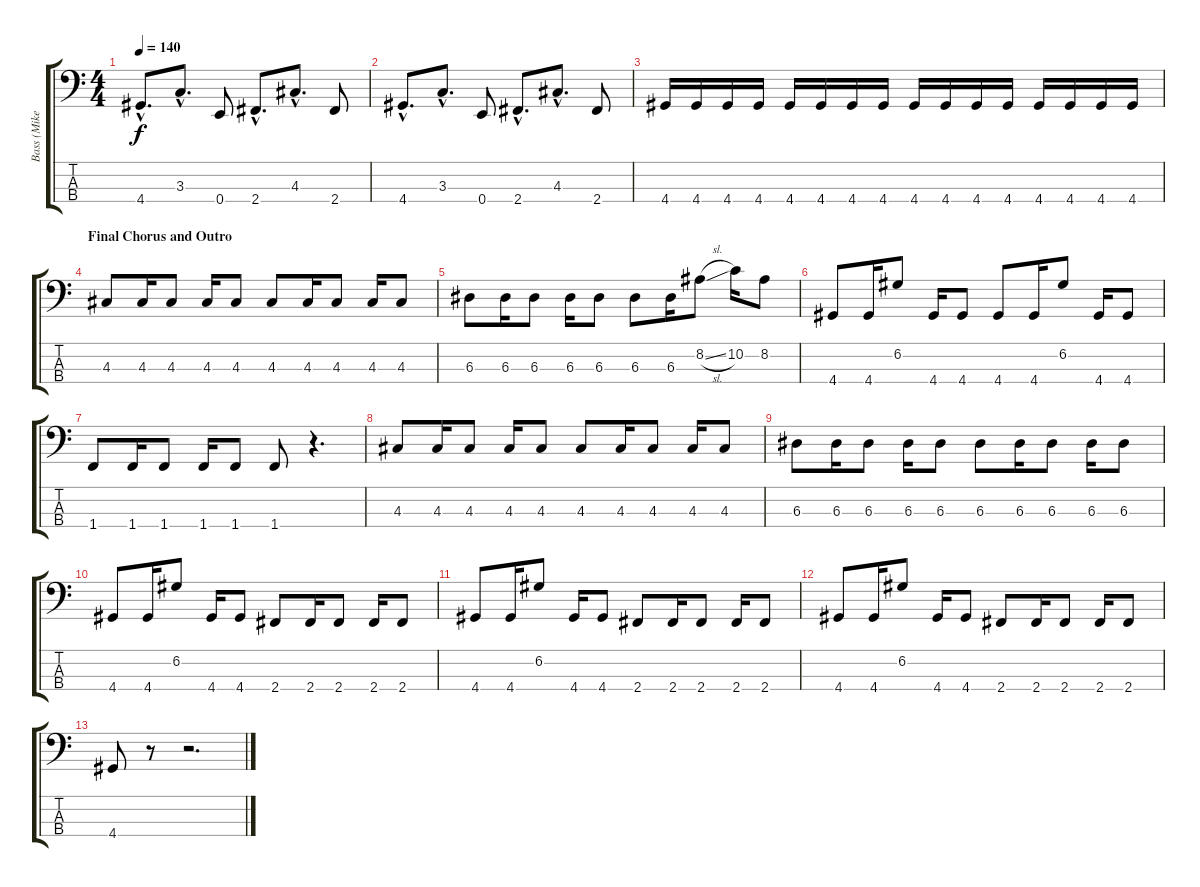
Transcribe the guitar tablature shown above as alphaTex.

\track ("Bass (Mike)" "Bass (Mike") {instrument electricbasspick}
\staff {score tabs}
\tuning (G2 D2 A1 E1) {hide}
\ts (4 4)
\tempo 140
\clef f4
\ks c
4.4{hac}.8{d dy f} 3.3{hac}.8{d} 0.4.8 2.4{hac}.8{d} 4.3{hac}.8{d} 2.4.8 |
4.4{hac}.8{d} 3.3{hac}.8{d} 0.4.8 2.4{hac}.8{d} 4.3{hac}.8{d} 2.4.8 |
4.4.16 4.4.16 4.4.16 4.4.16 4.4.16 4.4.16 4.4.16 4.4.16 4.4.16 4.4.16 4.4.16 4.4.16 4.4.16 4.4.16 4.4.16 4.4.16 |
\section ("" "Final Chorus and Outro")
4.3.8 4.3.16 4.3.8 4.3.16 4.3.8 4.3.8 4.3.16 4.3.8 4.3.16 4.3.8 |
6.3.8 6.3.16 6.3.8 6.3.16 6.3.8 6.3.8 6.3.16 8.2{sl}.8 10.2.16 8.2.8 |
4.4.8 4.4.16 6.2.8 4.4.16 4.4.8 4.4.8 4.4.16 6.2.8 4.4.16 4.4.8 |
1.4.8 1.4.16 1.4.8 1.4.16 1.4.8 1.4.8 r.4{d} |
4.3.8 4.3.16 4.3.8 4.3.16 4.3.8 4.3.8 4.3.16 4.3.8 4.3.16 4.3.8 |
6.3.8 6.3.16 6.3.8 6.3.16 6.3.8 6.3.8 6.3.16 6.3.8 6.3.16 6.3.8 |
4.4.8 4.4.16 6.2.8 4.4.16 4.4.8 2.4.8 2.4.16 2.4.8 2.4.16 2.4.8 |
4.4.8 4.4.16 6.2.8 4.4.16 4.4.8 2.4.8 2.4.16 2.4.8 2.4.16 2.4.8 |
4.4.8 4.4.16 6.2.8 4.4.16 4.4.8 2.4.8 2.4.16 2.4.8 2.4.16 2.4.8 |
4.4.8 r.8 r.2{d}
